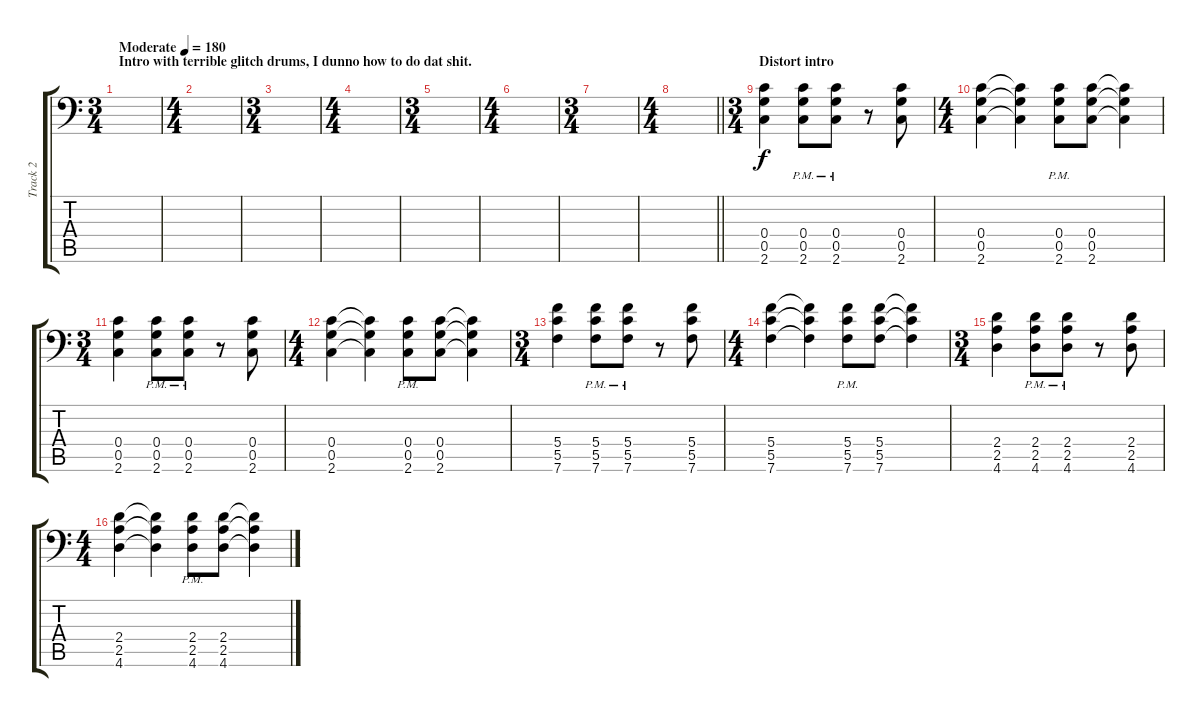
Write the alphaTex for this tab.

\track ("Track 2" "Track 2") {instrument distortionguitar}
\staff {score tabs}
\tuning (D4 A3 F3 C3 G2 Bb1) {hide}
\ts (3 4)
\section ("" "Intro with terrible glitch drums, I dunno how to do dat shit.")
\tempo (180 "Moderate")
\clef f4
\ks c
|
\ts (4 4)
|
\ts (3 4)
|
\ts (4 4)
|
\ts (3 4)
|
\ts (4 4)
|
\ts (3 4)
|
\ts (4 4)
\barLineRight lightlight
|
\ts (3 4)
\section ("" "Distort intro")
(0.4 0.5 2.6).4 (0.4{pm} 0.5{pm} 2.6{pm}).8 (0.4{pm} 0.5{pm} 2.6{pm}).8 r.8 (0.4 0.5 2.6).8 |
\ts (4 4)
(0.4 0.5 2.6).4 (0.4{t} 0.5{t} 2.6{t}).4 (0.4{pm} 0.5{pm} 2.6{pm}).8 (0.4 0.5 2.6).8 (0.4{t} 0.5{t} 2.6{t}).4 |
\ts (3 4)
(0.4 0.5 2.6).4 (0.4{pm} 0.5{pm} 2.6{pm}).8 (0.4{pm} 0.5{pm} 2.6{pm}).8 r.8 (0.4 0.5 2.6).8 |
\ts (4 4)
(0.4 0.5 2.6).4 (0.4{t} 0.5{t} 2.6{t}).4 (0.4{pm} 0.5{pm} 2.6{pm}).8 (0.4 0.5 2.6).8 (0.4{t} 0.5{t} 2.6{t}).4 |
\ts (3 4)
(5.4 5.5 7.6).4 (5.4{pm} 5.5{pm} 7.6{pm}).8 (5.4{pm} 5.5{pm} 7.6{pm}).8 r.8 (5.4 5.5 7.6).8 |
\ts (4 4)
(5.4 5.5 7.6).4 (5.4{t} 5.5{t} 7.6{t}).4 (5.4{pm} 5.5{pm} 7.6{pm}).8 (5.4 5.5 7.6).8 (5.4{t} 5.5{t} 7.6{t}).4 |
\ts (3 4)
(2.4 2.5 4.6).4 (2.4{pm} 2.5{pm} 4.6{pm}).8 (2.4{pm} 2.5{pm} 4.6{pm}).8 r.8 (2.4 2.5 4.6).8 |
\ts (4 4)
(2.4 2.5 4.6).4 (2.4{t} 2.5{t} 4.6{t}).4 (2.4{pm} 2.5{pm} 4.6{pm}).8 (2.4 2.5 4.6).8 (2.4{t} 2.5{t} 4.6{t}).4
